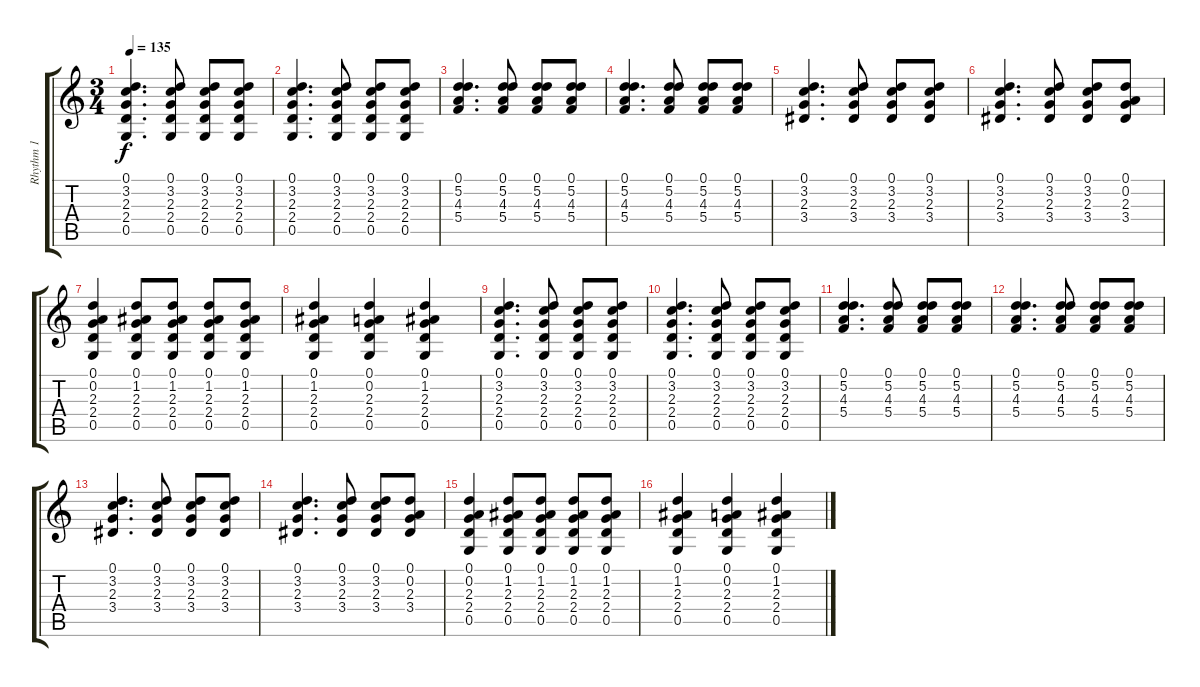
\track ("Rhythm 1" "Rhythm 1") {instrument distortionguitar}
\staff {score tabs}
\tuning (D4 A3 F3 C3 G2 D2) {hide}
\ts (3 4)
\tempo 135
\clef g2
\ks c
(0.1 3.2 2.3 2.4 0.5).4{d dy f} (0.1 3.2 2.3 2.4 0.5).8 (0.1 3.2 2.3 2.4 0.5).8 (0.1 3.2 2.3 2.4 0.5).8 |
(0.1 3.2 2.3 2.4 0.5).4{d} (0.1 3.2 2.3 2.4 0.5).8 (0.1 3.2 2.3 2.4 0.5).8 (0.1 3.2 2.3 2.4 0.5).8 |
(0.1 5.2 4.3 5.4).4{d} (0.1 5.2 4.3 5.4).8 (0.1 5.2 4.3 5.4).8 (0.1 5.2 4.3 5.4).8 |
(0.1 5.2 4.3 5.4).4{d} (0.1 5.2 4.3 5.4).8 (0.1 5.2 4.3 5.4).8 (0.1 5.2 4.3 5.4).8 |
(0.1 3.2 2.3 3.4).4{d} (0.1 3.2 2.3 3.4).8 (0.1 3.2 2.3 3.4).8 (0.1 3.2 2.3 3.4).8 |
(0.1 3.2 2.3 3.4).4{d} (0.1 3.2 2.3 3.4).8 (0.1 3.2 2.3 3.4).8 (0.1 0.2 2.3 3.4).8 |
(0.1 0.2 2.3 2.4 0.5).4{volume 6} (0.1 1.2 2.3 2.4 0.5).8 (0.1 1.2 2.3 2.4 0.5).8 (0.1 1.2 2.3 2.4 0.5).8 (0.1 1.2 2.3 2.4 0.5).8 |
(0.1 1.2 2.3 2.4 0.5).4 (0.1 0.2 2.3 2.4 0.5).4 (0.1 1.2 2.3 2.4 0.5).4 |
(0.1 3.2 2.3 2.4 0.5).4{d} (0.1 3.2 2.3 2.4 0.5).8 (0.1 3.2 2.3 2.4 0.5).8 (0.1 3.2 2.3 2.4 0.5).8 |
(0.1 3.2 2.3 2.4 0.5).4{d} (0.1 3.2 2.3 2.4 0.5).8 (0.1 3.2 2.3 2.4 0.5).8 (0.1 3.2 2.3 2.4 0.5).8 |
(0.1 5.2 4.3 5.4).4{d} (0.1 5.2 4.3 5.4).8 (0.1 5.2 4.3 5.4).8 (0.1 5.2 4.3 5.4).8 |
(0.1 5.2 4.3 5.4).4{d} (0.1 5.2 4.3 5.4).8 (0.1 5.2 4.3 5.4).8 (0.1 5.2 4.3 5.4).8 |
(0.1 3.2 2.3 3.4).4{d} (0.1 3.2 2.3 3.4).8 (0.1 3.2 2.3 3.4).8 (0.1 3.2 2.3 3.4).8 |
(0.1 3.2 2.3 3.4).4{d} (0.1 3.2 2.3 3.4).8 (0.1 3.2 2.3 3.4).8 (0.1 0.2 2.3 3.4).8 |
(0.1 0.2 2.3 2.4 0.5).4 (0.1 1.2 2.3 2.4 0.5).8 (0.1 1.2 2.3 2.4 0.5).8 (0.1 1.2 2.3 2.4 0.5).8 (0.1 1.2 2.3 2.4 0.5).8 |
(0.1 1.2 2.3 2.4 0.5).4 (0.1 0.2 2.3 2.4 0.5).4 (0.1 1.2 2.3 2.4 0.5).4
